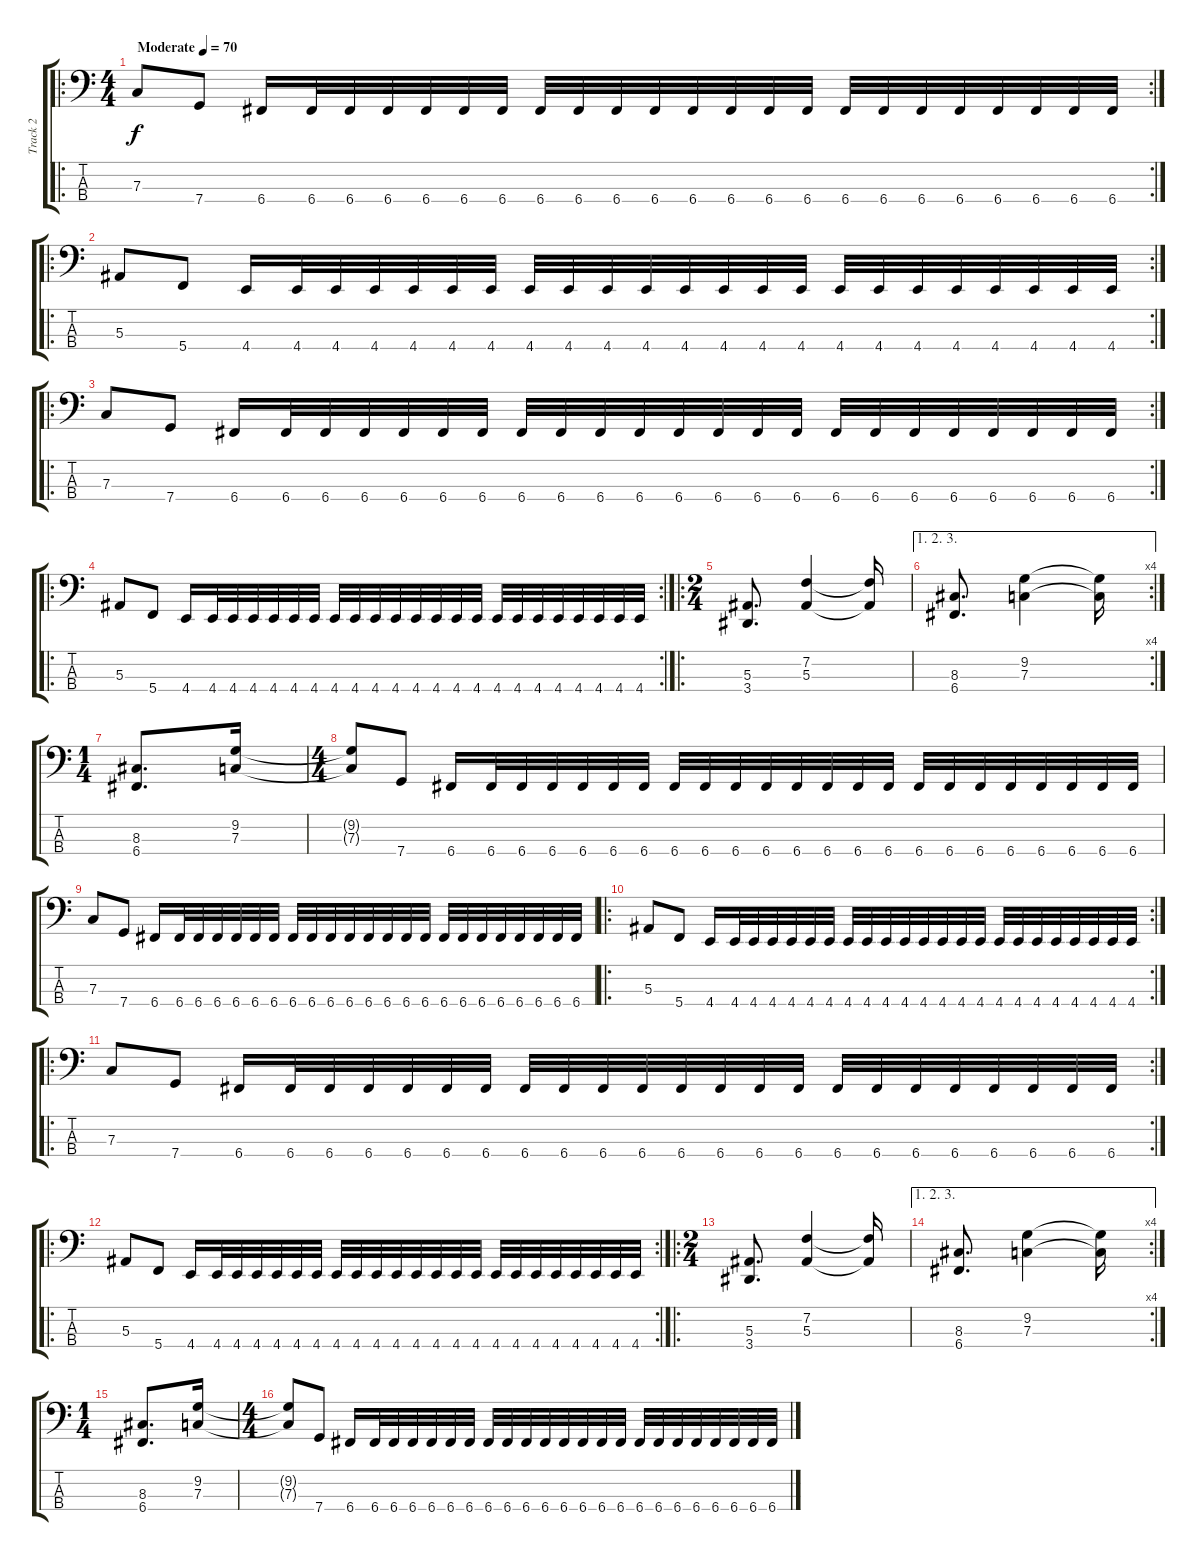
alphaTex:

\track ("Track 2" "Track 2") {instrument electricbassfinger}
\staff {score tabs}
\tuning (Eb2 Bb1 F1 C1) {hide}
\ro
\rc 2
\ts (4 4)
\tempo (70 "Moderate")
\clef f4
\ks c
7.3.8{dy f instrument electricbassfinger} 7.4.8 6.4.16 6.4.32 6.4.32 6.4.32 6.4.32 6.4.32 6.4.32 6.4.32 6.4.32 6.4.32 6.4.32 6.4.32 6.4.32 6.4.32 6.4.32 6.4.32 6.4.32 6.4.32 6.4.32 6.4.32 6.4.32 6.4.32 6.4.32 |
\ro
\rc 2
5.3.8 5.4.8 4.4.16 4.4.32 4.4.32 4.4.32 4.4.32 4.4.32 4.4.32 4.4.32 4.4.32 4.4.32 4.4.32 4.4.32 4.4.32 4.4.32 4.4.32 4.4.32 4.4.32 4.4.32 4.4.32 4.4.32 4.4.32 4.4.32 4.4.32 |
\ro
\rc 2
7.3.8 7.4.8 6.4.16 6.4.32 6.4.32 6.4.32 6.4.32 6.4.32 6.4.32 6.4.32 6.4.32 6.4.32 6.4.32 6.4.32 6.4.32 6.4.32 6.4.32 6.4.32 6.4.32 6.4.32 6.4.32 6.4.32 6.4.32 6.4.32 6.4.32 |
\ro
\rc 2
5.3.8 5.4.8 4.4.16 4.4.32 4.4.32 4.4.32 4.4.32 4.4.32 4.4.32 4.4.32 4.4.32 4.4.32 4.4.32 4.4.32 4.4.32 4.4.32 4.4.32 4.4.32 4.4.32 4.4.32 4.4.32 4.4.32 4.4.32 4.4.32 4.4.32 |
\ro
\ts (2 4)
(5.3 3.4).8{d} (7.2 5.3).4 (7.2{t} 5.3{t}).16 |
\ae (1 2 3)
\rc 4
(8.3 6.4).8{d} (9.2 7.3).4 (9.2{t} 7.3{t}).16 |
\ts (1 4)
(8.3 6.4).8{d} (9.2 7.3).16 |
\ts (4 4)
(9.2{t} 7.3{t}).8 7.4.8 6.4.16 6.4.32 6.4.32 6.4.32 6.4.32 6.4.32 6.4.32 6.4.32 6.4.32 6.4.32 6.4.32 6.4.32 6.4.32 6.4.32 6.4.32 6.4.32 6.4.32 6.4.32 6.4.32 6.4.32 6.4.32 6.4.32 6.4.32 |
7.3.8 7.4.8 6.4.16 6.4.32 6.4.32 6.4.32 6.4.32 6.4.32 6.4.32 6.4.32 6.4.32 6.4.32 6.4.32 6.4.32 6.4.32 6.4.32 6.4.32 6.4.32 6.4.32 6.4.32 6.4.32 6.4.32 6.4.32 6.4.32 6.4.32 |
\ro
\rc 2
5.3.8 5.4.8 4.4.16 4.4.32 4.4.32 4.4.32 4.4.32 4.4.32 4.4.32 4.4.32 4.4.32 4.4.32 4.4.32 4.4.32 4.4.32 4.4.32 4.4.32 4.4.32 4.4.32 4.4.32 4.4.32 4.4.32 4.4.32 4.4.32 4.4.32 |
\ro
\rc 2
7.3.8 7.4.8 6.4.16 6.4.32 6.4.32 6.4.32 6.4.32 6.4.32 6.4.32 6.4.32 6.4.32 6.4.32 6.4.32 6.4.32 6.4.32 6.4.32 6.4.32 6.4.32 6.4.32 6.4.32 6.4.32 6.4.32 6.4.32 6.4.32 6.4.32 |
\ro
\rc 2
5.3.8 5.4.8 4.4.16 4.4.32 4.4.32 4.4.32 4.4.32 4.4.32 4.4.32 4.4.32 4.4.32 4.4.32 4.4.32 4.4.32 4.4.32 4.4.32 4.4.32 4.4.32 4.4.32 4.4.32 4.4.32 4.4.32 4.4.32 4.4.32 4.4.32 |
\ro
\ts (2 4)
(5.3 3.4).8{d} (7.2 5.3).4 (7.2{t} 5.3{t}).16 |
\ae (1 2 3)
\rc 4
(8.3 6.4).8{d} (9.2 7.3).4 (9.2{t} 7.3{t}).16 |
\ts (1 4)
(8.3 6.4).8{d} (9.2 7.3).16 |
\ts (4 4)
(9.2{t} 7.3{t}).8 7.4.8 6.4.16 6.4.32 6.4.32 6.4.32 6.4.32 6.4.32 6.4.32 6.4.32 6.4.32 6.4.32 6.4.32 6.4.32 6.4.32 6.4.32 6.4.32 6.4.32 6.4.32 6.4.32 6.4.32 6.4.32 6.4.32 6.4.32 6.4.32
